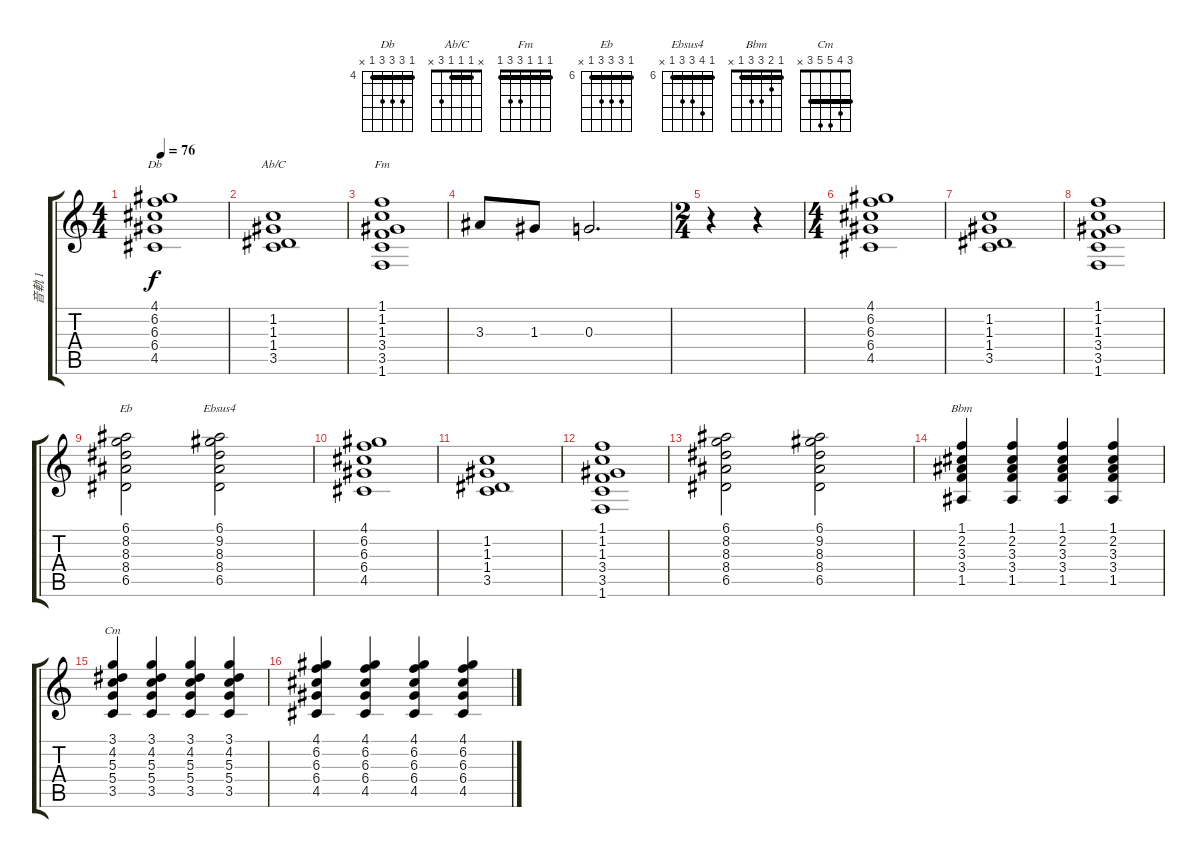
\track ("音軌 1" "音軌 1") {instrument acousticguitarnylon}
\staff {score tabs}
\tuning (E4 B3 G3 D3 A2 E2) {hide}
\chord ("Db" 4 6 6 6 4 x) {firstfret 4 barre 4}
\chord ("Ab/C" x 1 1 1 3 x) {barre 1}
\chord ("Fm" 1 1 1 3 3 1) {barre 1}
\chord ("Eb" 6 8 8 8 6 x) {firstfret 6 barre 6}
\chord ("Ebsus4" 6 9 8 8 6 x) {firstfret 6 barre 6}
\chord ("Bbm" 1 2 3 3 1 x) {barre 1}
\chord ("Cm" 3 4 5 5 3 x) {barre 3}
\ts (4 4)
\tempo 76
\clef g2
\ks c
(4.1 6.2 6.3 6.4 4.5).1{ch "Db" dy f instrument acousticguitarnylon} |
(1.2 1.3 1.4 3.5).1{ch "Ab/C"} |
(1.1 1.2 1.3 3.4 3.5 1.6).1{ch "Fm"} |
3.3.8 1.3.8 0.3.2{d} |
\ts (2 4)
r.4 r.4 |
\ts (4 4)
(4.1 6.2 6.3 6.4 4.5).1 |
(1.2 1.3 1.4 3.5).1 |
(1.1 1.2 1.3 3.4 3.5 1.6).1 |
(6.1 8.2 8.3 8.4 6.5).2{ch "Eb"} (6.1 9.2 8.3 8.4 6.5).2{ch "Ebsus4"} |
(4.1 6.2 6.3 6.4 4.5).1 |
(1.2 1.3 1.4 3.5).1 |
(1.1 1.2 1.3 3.4 3.5 1.6).1 |
(6.1 8.2 8.3 8.4 6.5).2 (6.1 9.2 8.3 8.4 6.5).2 |
(1.1 2.2 3.3 3.4 1.5).4{ch "Bbm"} (1.1 2.2 3.3 3.4 1.5).4 (1.1 2.2 3.3 3.4 1.5).4 (1.1 2.2 3.3 3.4 1.5).4 |
(3.1 4.2 5.3 5.4 3.5).4{ch "Cm"} (3.1 4.2 5.3 5.4 3.5).4 (3.1 4.2 5.3 5.4 3.5).4 (3.1 4.2 5.3 5.4 3.5).4 |
(4.1 6.2 6.3 6.4 4.5).4 (4.1 6.2 6.3 6.4 4.5).4 (4.1 6.2 6.3 6.4 4.5).4 (4.1 6.2 6.3 6.4 4.5).4
